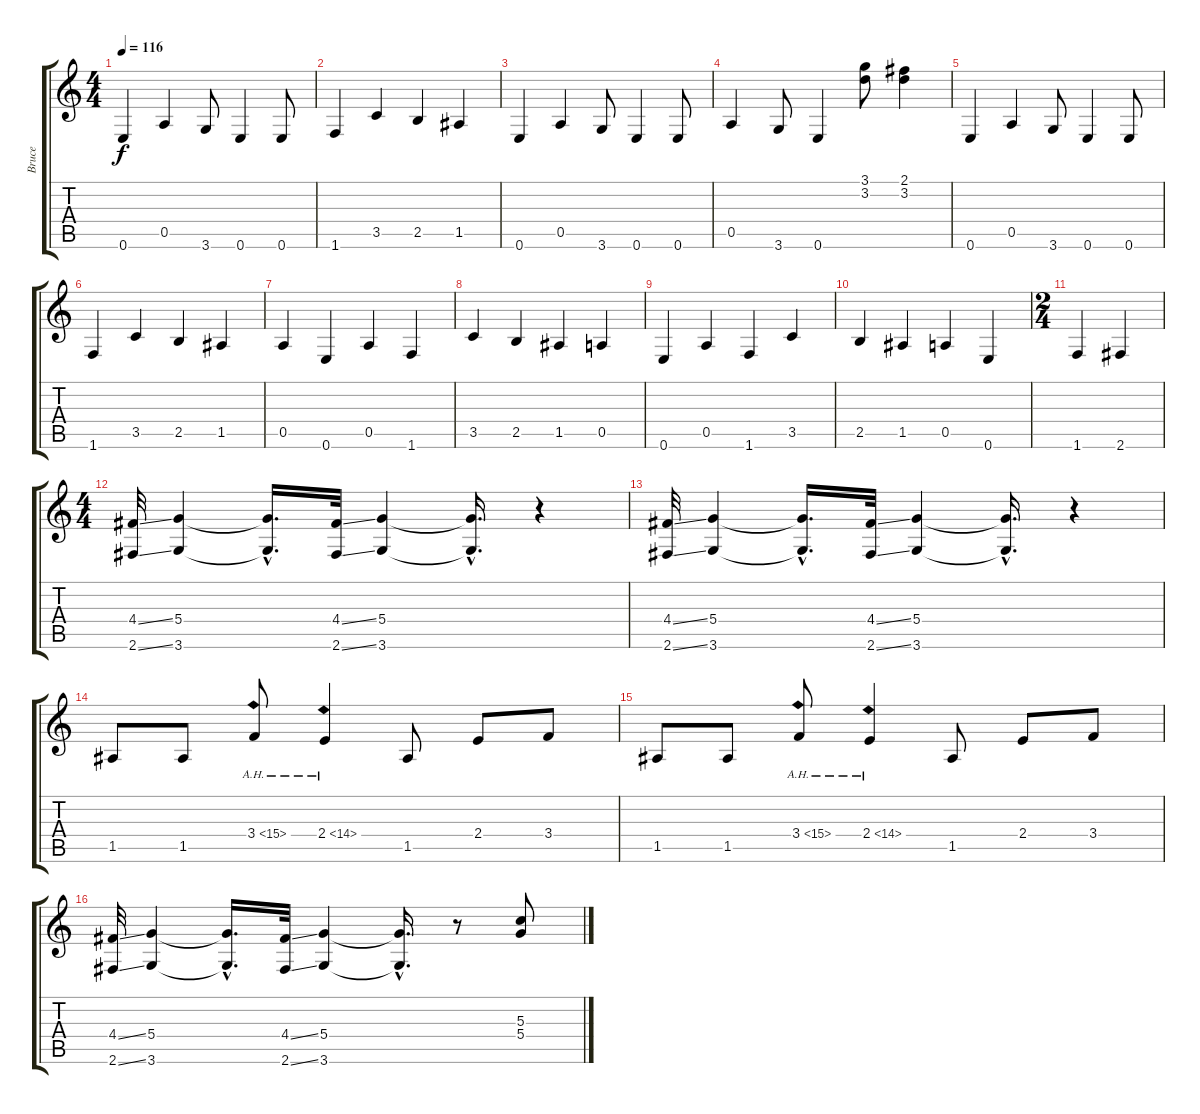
\track ("Bruce" "Bruce") {instrument overdrivenguitar}
\staff {score tabs}
\tuning (E4 B3 G3 D3 A2 E2) {hide}
\ts (4 4)
\tempo 116
\clef g2
\ks c
0.6.4{dy f} 0.5.4 3.6.8 0.6.4 0.6.8 |
1.6.4 3.5.4 2.5.4 1.5.4 |
0.6.4 0.5.4 3.6.8 0.6.4 0.6.8 |
0.5.4 3.6.8 0.6.4 (3.1 3.2).8 (2.1 3.2).4 |
0.6.4 0.5.4 3.6.8 0.6.4 0.6.8 |
1.6.4 3.5.4 2.5.4 1.5.4 |
0.5.4 0.6.4 0.5.4 1.6.4 |
3.5.4 2.5.4 1.5.4 0.5.4 |
0.6.4 0.5.4 1.6.4 3.5.4 |
2.5.4 1.5.4 0.5.4 0.6.4 |
\ts (2 4)
1.6.4 2.6.4 |
\ts (4 4)
(4.4{ss} 2.6{ss}).32 (5.4 3.6).4 (5.4{hac t} 3.6{hac t}).16{d} (4.4{ss} 2.6{ss}).32 (5.4 3.6).4 (5.4{hac t} 3.6{hac t}).16{d} r.4 |
(4.4{ss} 2.6{ss}).32 (5.4 3.6).4 (5.4{hac t} 3.6{hac t}).16{d} (4.4{ss} 2.6{ss}).32 (5.4 3.6).4 (5.4{hac t} 3.6{hac t}).16{d} r.4 |
1.5.8 1.5.8 3.4{ah 12}.8 2.4{ah 12}.4 1.5.8 2.4.8 3.4.8 |
1.5.8 1.5.8 3.4{ah 12}.8 2.4{ah 12}.4 1.5.8 2.4.8 3.4.8 |
(4.4{ss} 2.6{ss}).32 (5.4 3.6).4 (5.4{hac t} 3.6{hac t}).16{d} (4.4{ss} 2.6{ss}).32 (5.4 3.6).4 (5.4{hac t} 3.6{hac t}).16{d} r.8 (5.3 5.4).8
